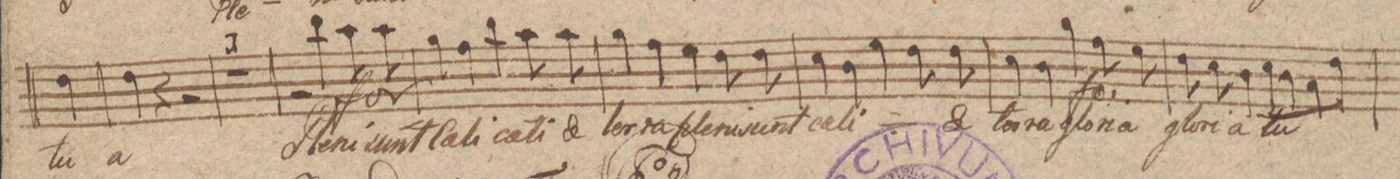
**kern	**text	**dynam
*I"Canto	*	*
*clefC1	*	*
*k[f#c#g#d#]	*	*
*met(c)	*	*
*M4/4	*	*
4b\	tu-	.
=20	=20	=20
4b\	-a	.
4r	.	.
2r	.	.
=21	=21	=21
1r	.	.
=22	=22	=22
2r	.	.
4gg#\	Ple-	f
8ff#\	-ni	.
8ff#\	sunt	.
=23	=23	=23
4ee\	cae-	.
4dd#\	-li	.
4gg#\	cae-	.
8ff#\	-li	.
8ff#\	et	.
=24	=24	=24
4ee\	ter-	.
4dd#\	-ra	.
4cc#\	ple-	.
8b\	-ni	.
8b\	sunt	.
=25	=25	=25
4a\	cae-	.
4g#\	-li	.
*	*ij	*
4cc#\	cae-	.
8b\	-li	.
*	*Xij	*
8b\	et	.
=26	=26	=26
4a\	ter-	.
4g#\	-ra	.
4ee\	glo-	f
8dd#\	-ri-	.
8cc#\	-a	.
=27	=27	=27
8b\	glo-	.
8a\	-ri-	.
4g#\	-a	.
8a\L	tu-	.
8g#\	.	.
8f#\	.	.
8b\J	.	.
=28	=28	=28
*-	*-	*-
